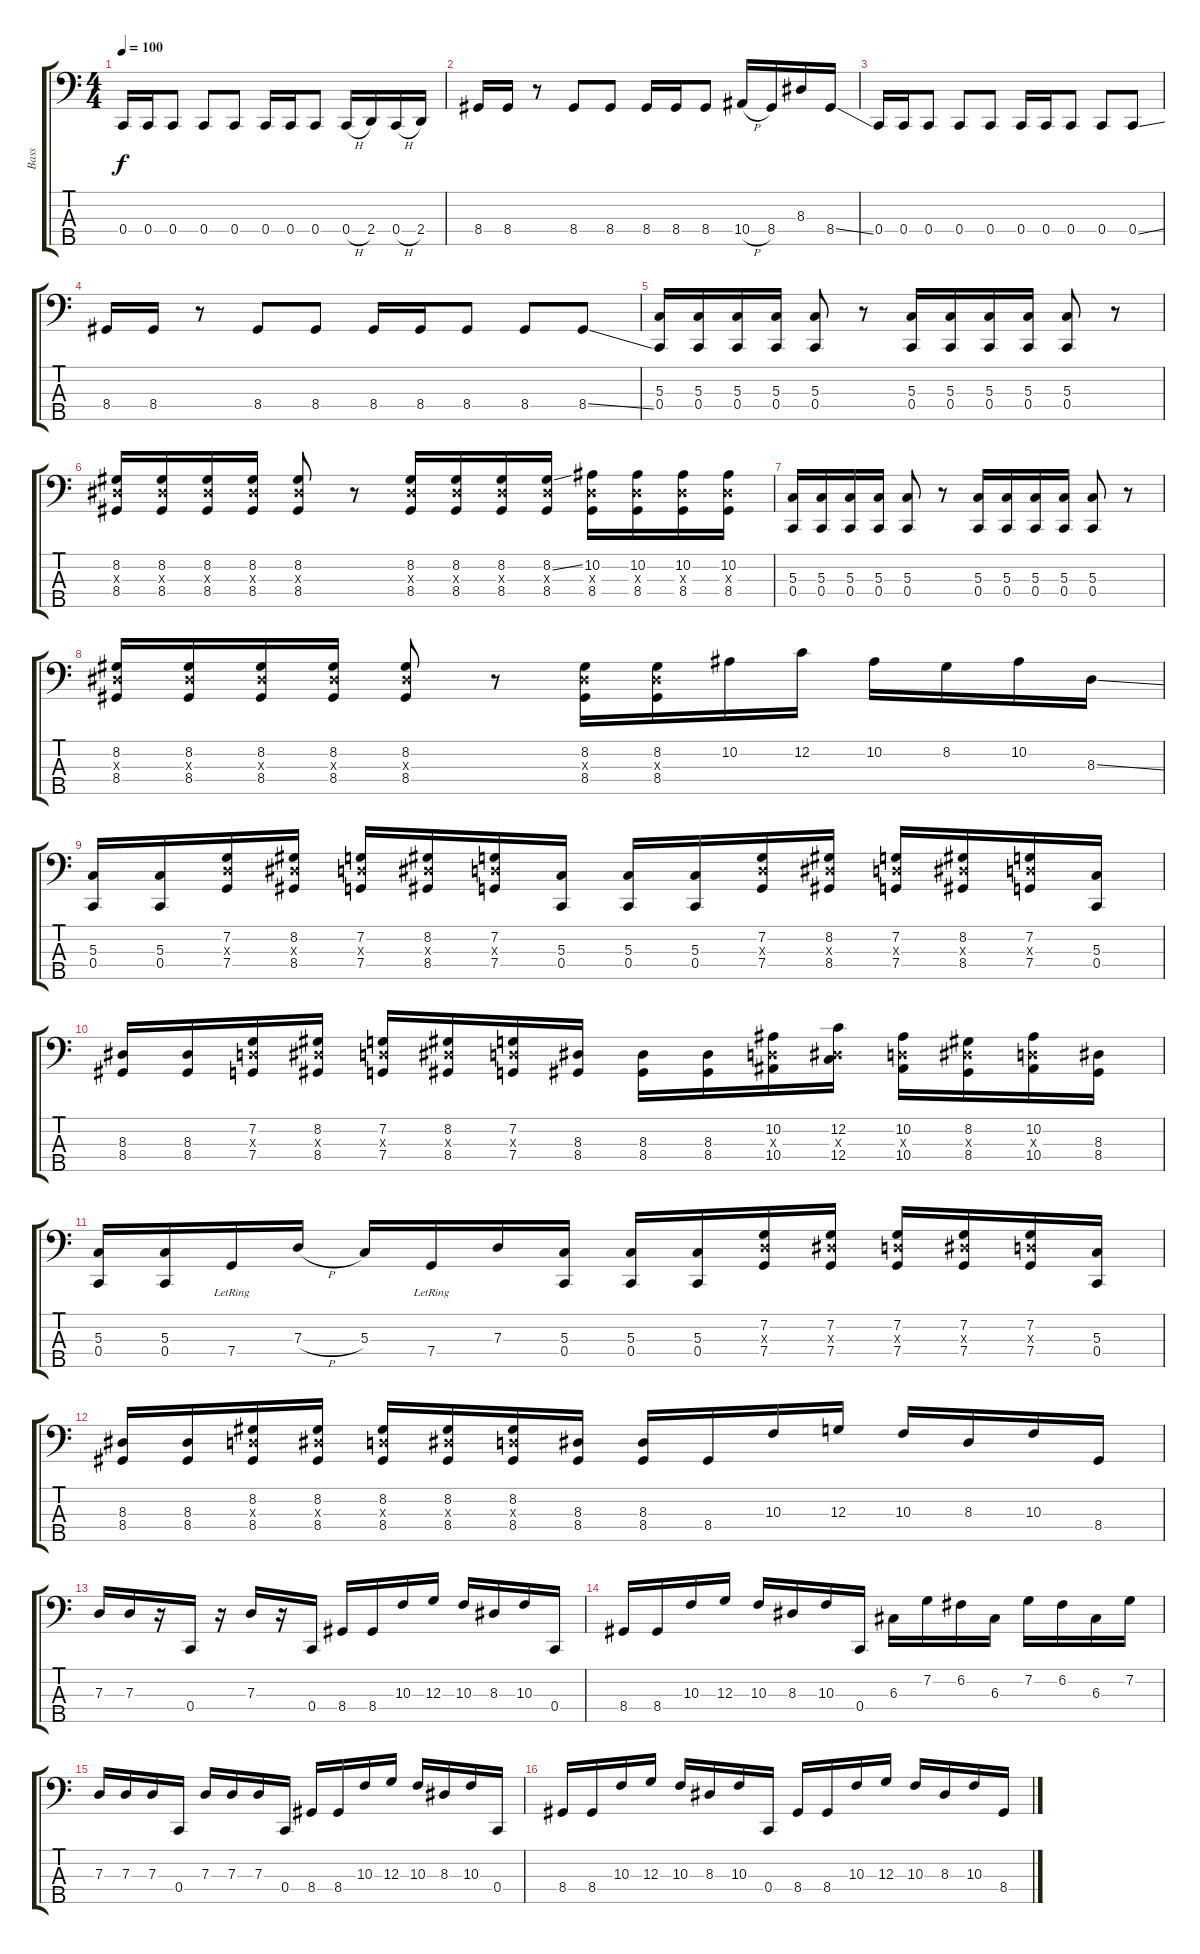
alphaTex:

\track ("Bass" "Bass") {instrument electricbasspick}
\staff {score tabs}
\tuning (F2 C2 G1 C1 A0) {hide}
\ts (4 4)
\tempo 100
\clef f4
\ks c
0.4.16{dy f} 0.4.16 0.4.8 0.4.8 0.4.8 0.4.16 0.4.16 0.4.8 0.4{h}.16 2.4.16 0.4{h}.16 2.4.16 |
8.4.16 8.4.16 r.8 8.4.8 8.4.8 8.4.16 8.4.16 8.4.8 10.4{h}.16 8.4.16 8.3.16 8.4{ss}.16 |
0.4.16 0.4.16 0.4.8 0.4.8 0.4.8 0.4.16 0.4.16 0.4.8 0.4.8 0.4{ss}.8 |
8.4.16 8.4.16 r.8 8.4.8 8.4.8 8.4.16 8.4.16 8.4.8 8.4.8 8.4{ss}.8 |
(5.3 0.4).16 (5.3 0.4).16 (5.3 0.4).16 (5.3 0.4).16 (5.3 0.4).8 r.8 (5.3 0.4).16 (5.3 0.4).16 (5.3 0.4).16 (5.3 0.4).16 (5.3 0.4).8 r.8 |
(8.2 8.3{x} 8.4).16 (8.2 8.3{x} 8.4).16 (8.2 8.3{x} 8.4).16 (8.2 8.3{x} 8.4).16 (8.2 8.3{x} 8.4).8 r.8 (8.2 8.3{x} 8.4).16 (8.2 8.3{x} 8.4).16 (8.2 8.3{x} 8.4).16 (8.2{ss} 8.3{x} 8.4).16 (10.2 8.3{x} 8.4).16 (10.2 8.3{x} 8.4).16 (10.2 8.3{x} 8.4).16 (10.2 8.3{x} 8.4).16 |
(5.3 0.4).16 (5.3 0.4).16 (5.3 0.4).16 (5.3 0.4).16 (5.3 0.4).8 r.8 (5.3 0.4).16 (5.3 0.4).16 (5.3 0.4).16 (5.3 0.4).16 (5.3 0.4).8 r.8 |
(8.2 8.3{x} 8.4).16 (8.2 8.3{x} 8.4).16 (8.2 8.3{x} 8.4).16 (8.2 8.3{x} 8.4).16 (8.2 8.3{x} 8.4).8 r.8 (8.2 8.3{x} 8.4).16 (8.2 8.3{x} 8.4).16 10.2.16 12.2.16 10.2.16 8.2.16 10.2.16 8.3{ss}.16 |
(5.3 0.4).16 (5.3 0.4).16 (7.2 7.3{x} 7.4).16 (8.2 8.3{x} 8.4).16 (7.2 7.3{x} 7.4).16 (8.2 8.3{x} 8.4).16 (7.2 7.3{x} 7.4).16 (5.3 0.4).16 (5.3 0.4).16 (5.3 0.4).16 (7.2 7.3{x} 7.4).16 (8.2 8.3{x} 8.4).16 (7.2 7.3{x} 7.4).16 (8.2 8.3{x} 8.4).16 (7.2 7.3{x} 7.4).16 (5.3 0.4).16 |
(8.3 8.4).16 (8.3 8.4).16 (7.2 7.3{x} 7.4).16 (8.2 8.3{x} 8.4).16 (7.2 7.3{x} 7.4).16 (8.2 8.3{x} 8.4).16 (7.2 7.3{x} 7.4).16 (8.3 8.4).16 (8.3 8.4).16 (8.3 8.4).16 (10.2 7.3{x} 10.4).16 (12.2 8.3{x} 12.4).16 (10.2 7.3{x} 10.4).16 (8.2 8.3{x} 8.4).16 (10.2 7.3{x} 10.4).16 (8.3 8.4).16 |
(5.3 0.4).16 (5.3 0.4).16 7.4{lr}.16 7.3{h}.16 5.3.16 7.4{lr}.16 7.3.16 (5.3 0.4).16 (5.3 0.4).16 (5.3 0.4).16 (7.2 7.3{x} 7.4).16 (7.2 8.3{x} 7.4).16 (7.2 7.3{x} 7.4).16 (7.2 8.3{x} 7.4).16 (7.2 7.3{x} 7.4).16 (5.3 0.4).16 |
(8.3 8.4).16 (8.3 8.4).16 (8.2 7.3{x} 8.4).16 (8.2 8.3{x} 8.4).16 (8.2 7.3{x} 8.4).16 (8.2 8.3{x} 8.4).16 (8.2 7.3{x} 8.4).16 (8.3 8.4).16 (8.3 8.4).16 8.4.16 10.3.16 12.3.16 10.3.16 8.3.16 10.3.16 8.4.16 |
7.3.16 7.3.16 r.16 0.4.16 r.16 7.3.16 r.16 0.4.16 8.4.16 8.4.16 10.3.16 12.3.16 10.3.16 8.3.16 10.3.16 0.4.16 |
8.4.16 8.4.16 10.3.16 12.3.16 10.3.16 8.3.16 10.3.16 0.4.16 6.3.16 7.2.16 6.2.16 6.3.16 7.2.16 6.2.16 6.3.16 7.2.16 |
7.3.16 7.3.16 7.3.16 0.4.16 7.3.16 7.3.16 7.3.16 0.4.16 8.4.16 8.4.16 10.3.16 12.3.16 10.3.16 8.3.16 10.3.16 0.4.16 |
8.4.16 8.4.16 10.3.16 12.3.16 10.3.16 8.3.16 10.3.16 0.4.16 8.4.16 8.4.16 10.3.16 12.3.16 10.3.16 8.3.16 10.3.16 8.4.16
